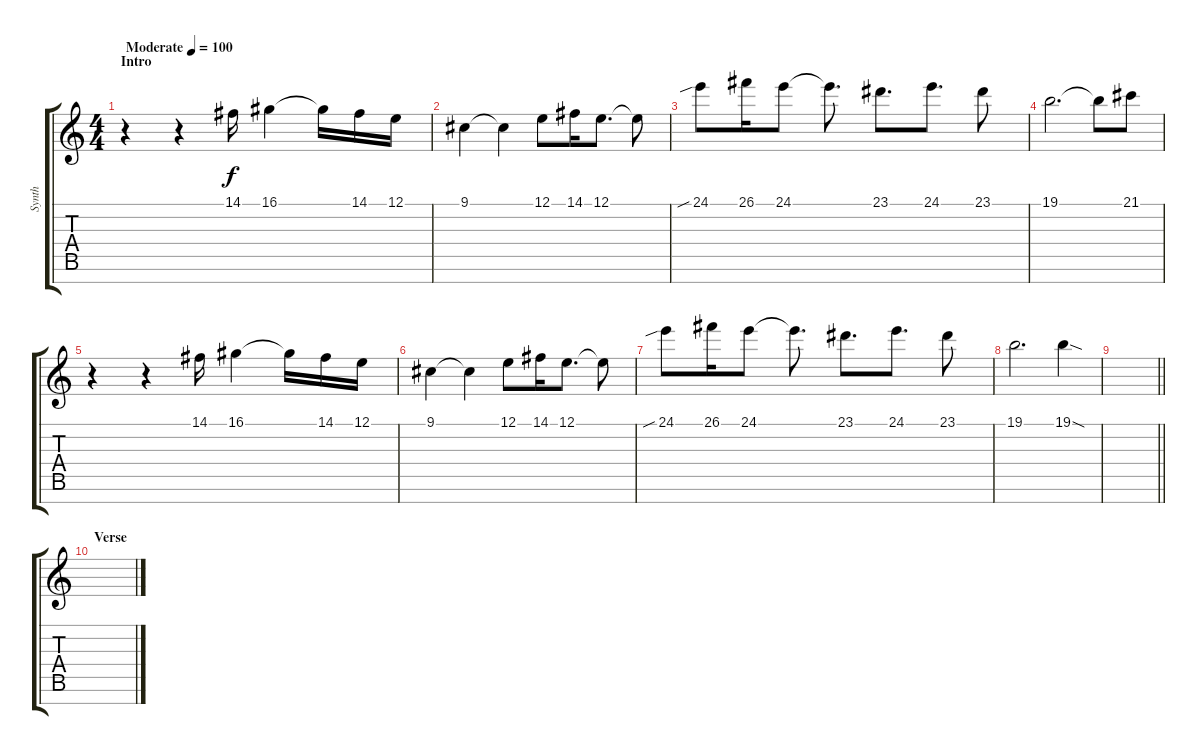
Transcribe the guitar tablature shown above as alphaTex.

\track ("Synth" "Synth") {instrument lead3calliope}
\staff {score tabs}
\tuning (E4 B3 G3 D3 A2 E2 B1) {hide}
\ts (4 4)
\section ("" "Intro")
\tempo (100 "Moderate")
\clef g2
\ks c
r.4{dy f instrument lead3calliope} r.4 14.1.16 16.1.4 16.1{t}.16 14.1.16 12.1.16 |
9.1.4 9.1{t}.4 12.1.8 14.1.16 12.1.8{d} 12.1{t}.8 |
24.1{sib}.8 26.1.16 24.1.8 24.1{t}.8{d} 23.1.8{d} 24.1.8{d} 23.1.8 |
19.1.2{d} 19.1{t}.8 21.1.8 |
r.4 r.4 14.1.16 16.1.4 16.1{t}.16 14.1.16 12.1.16 |
9.1.4 9.1{t}.4 12.1.8 14.1.16 12.1.8{d} 12.1{t}.8 |
24.1{sib}.8 26.1.16 24.1.8 24.1{t}.8{d} 23.1.8{d} 24.1.8{d} 23.1.8 |
19.1.2{d} 19.1{sod}.4 |
\barLineRight lightlight
|
\section ("" "Verse")
